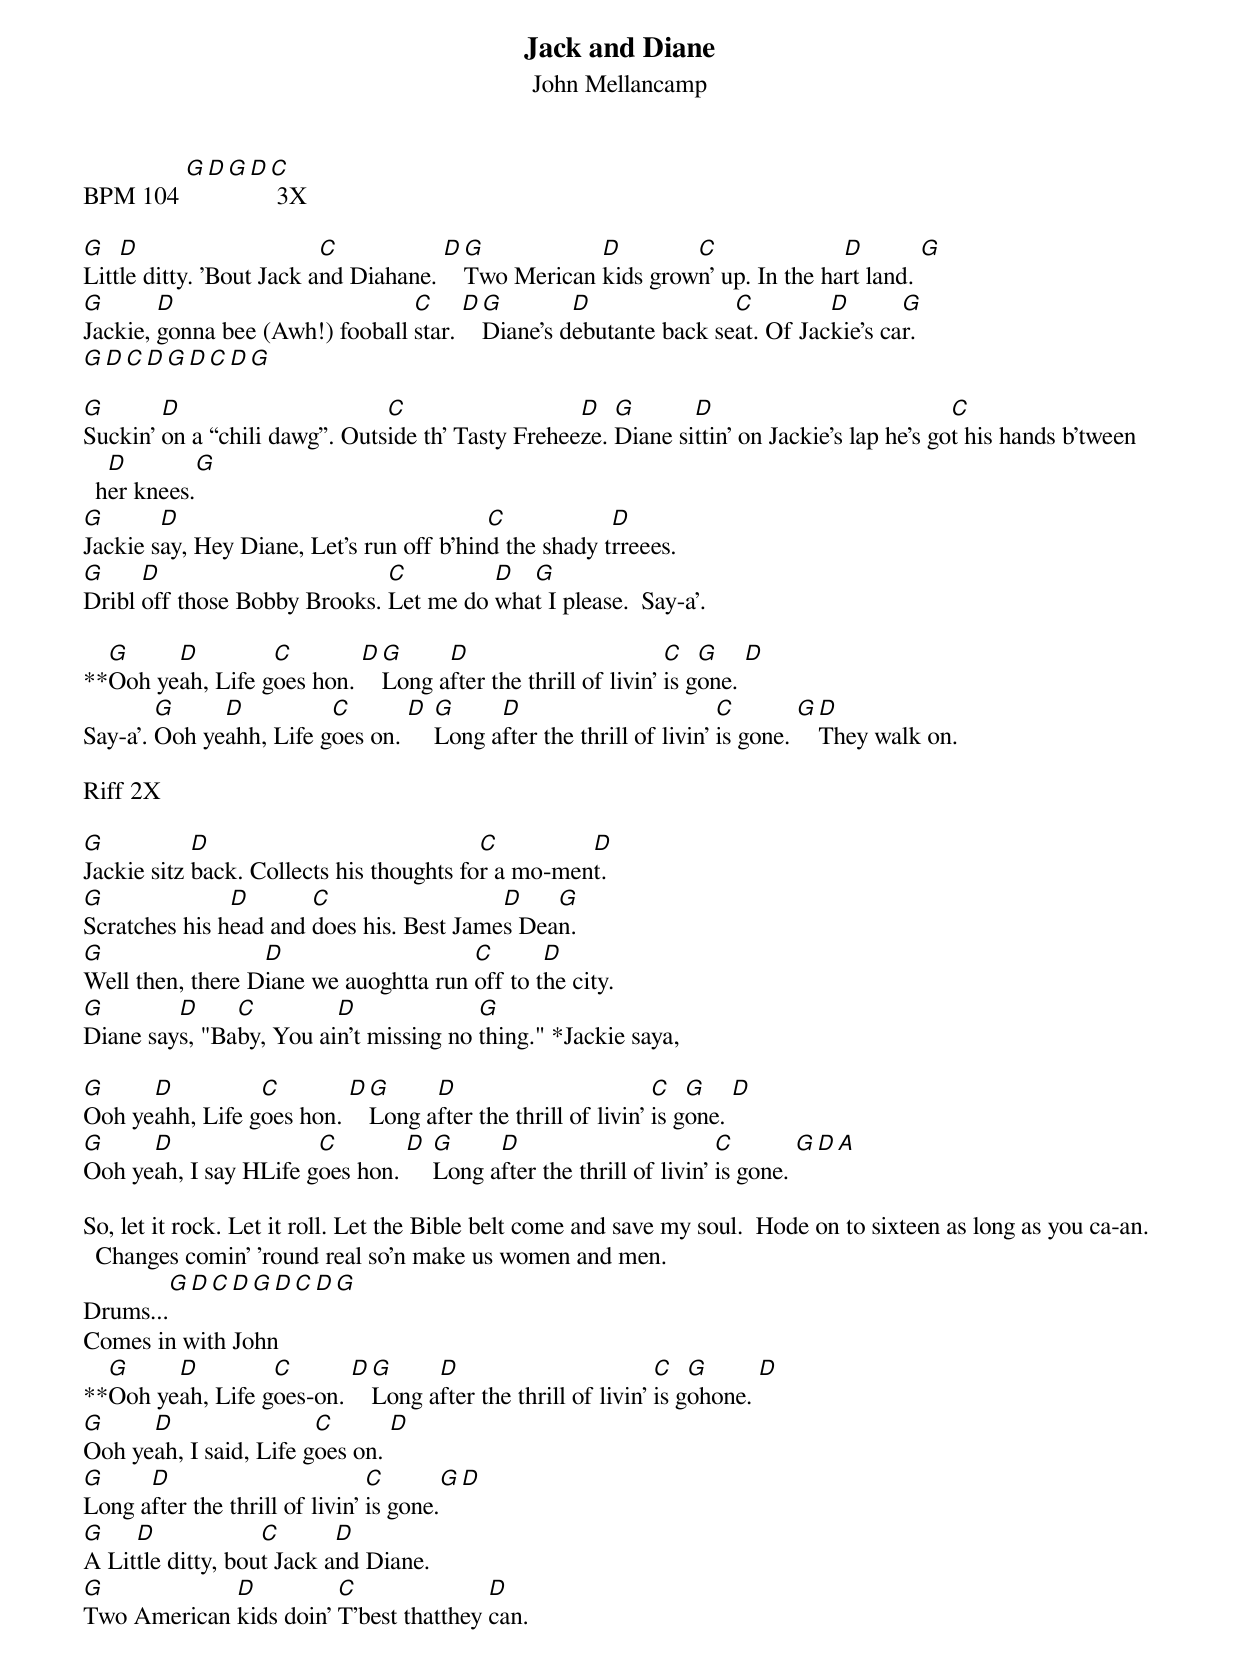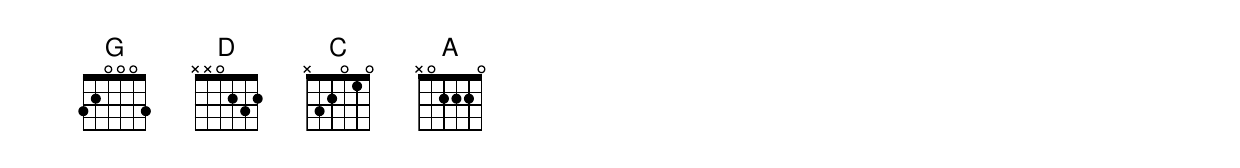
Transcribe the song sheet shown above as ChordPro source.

{title:Jack and Diane}
{subtitle:John Mellancamp}
BPM 104 [G][D][G][D][C] 3X

[G]Litt[D]le ditty. 'Bout Jack a[C]nd Diahane. [D][G]Two Merican [D]kids grow[C]n' up. In the ha[D]rt land. [G]
[G]Jackie, [D]gonna bee (Awh!) fooball [C]star. [D][G]Diane's d[D]ebutante back se[C]at. Of Jac[D]kie's ca[G]r.
[G][D][C][D][G][D][C][D][G]

[G]Suckin' [D]on a “chili dawg”. Outs[C]ide th' Tasty Frehee[D]ze. [G]Diane si[D]ttin' on Jackie's lap he's go[C]t his hands b'tween h[D]er knees.[G]
[G]Jackie s[D]ay, Hey Diane, Let's run off b'hin[C]d the shady t[D]rreees.
[G]Dribl [D]off those Bobby Brooks. [C]Let me do [D]wha[G]t I please.  Say-a'.

**[G]Ooh ye[D]ah, Life g[C]oes hon. [D][G]Long a[D]fter the thrill of livin' [C]is g[G]one. [D]
Say-a'. [G]Ooh ye[D]ahh, Life g[C]oes on. [D] [G]Long a[D]fter the thrill of livin' [C]is gone. [G][D]They walk on.

Riff 2X

[G]Jackie sitz [D]back. Collects his thoughts fo[C]r a mo-men[D]t.
[G]Scratches his h[D]ead and [C]does his. Best Jame[D]s Dea[G]n.
[G]Well then, there D[D]iane we auoghtta run [C]off to t[D]he city.
[G]Diane say[D]s, "Ba[C]by, You ai[D]n't missing no [G]thing." *Jackie saya,

[G]Ooh ye[D]ahh, Life g[C]oes hon. [D][G]Long a[D]fter the thrill of livin' [C]is g[G]one. [D]
[G]Ooh ye[D]ah, I say HLife g[C]oes hon. [D] [G]Long a[D]fter the thrill of livin' [C]is gone. [G][D][A]

So, let it rock. Let it roll. Let the Bible belt come and save my soul.  Hode on to sixteen as long as you ca-an.  Changes comin' 'round real so'n make us women and men.
Drums...[G][D][C][D][G][D][C][D][G]
Comes in with John
**[G]Ooh ye[D]ah, Life g[C]oes-on. [D][G]Long a[D]fter the thrill of livin' [C]is g[G]ohone. [D]
[G]Ooh ye[D]ah, I said, Life g[C]oes on. [D]
[G]Long a[D]fter the thrill of livin' [C]is gone.[G][D]
[G]A Lit[D]tle ditty, bou[C]t Jack a[D]nd Diane.
[G]Two American [D]kids doin' [C]T'best thatthey [D]can.
